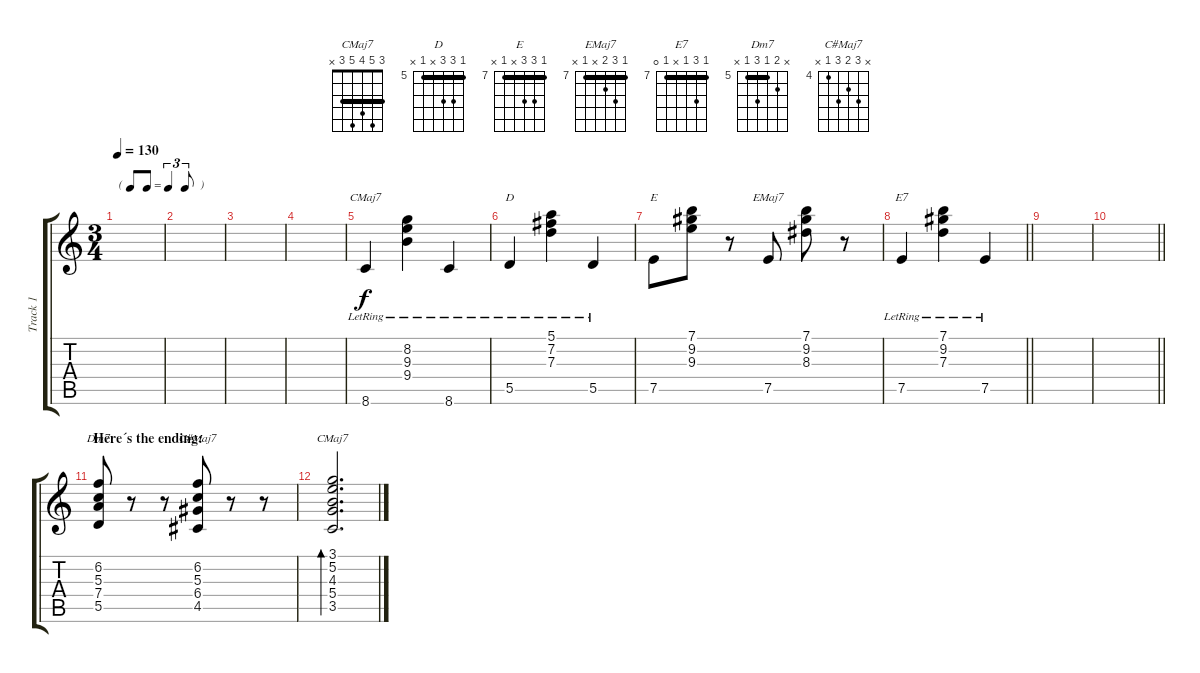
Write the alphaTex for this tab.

\track ("Track 1" "Track 1") {instrument acousticguitarsteel}
\staff {score tabs}
\tuning (E4 B3 G3 D3 A2 E2) {hide}
\chord ("CMaj7" x 8 9 9 x 8) {firstfret 8}
\chord ("D" 5 7 7 x 5 x) {firstfret 5 barre 5}
\chord ("E" 7 9 9 x 7 x) {firstfret 7 barre 7}
\chord ("EMaj7" 7 9 8 x 7 x) {firstfret 7 barre 7}
\chord ("E7" 7 9 7 x 7 0) {firstfret 7 barre 7}
\chord ("Dm7" x 6 5 7 5 x) {firstfret 5 barre 5}
\chord ("C#Maj7" x 6 5 6 4 x) {firstfret 4}
\chord ("CMaj7" 3 5 4 5 3 x) {barre 3}
\ts (3 4)
\tf triplet8th
\tempo 130
\clef g2
\ks c
|
|
|
|
8.6{lr}.4{ch "CMaj7"} (8.2{lr} 9.3{lr} 9.4{lr}).4 8.6{lr}.4 |
5.5{lr}.4{ch "D"} (5.1{lr} 7.2{lr} 7.3{lr}).4 5.5{lr}.4 |
7.5.8{ch "E"} (7.1 9.2 9.3).8 r.8 7.5.8{ch "EMaj7"} (7.1 9.2 8.3).8 r.8 |
\barLineRight lightlight
7.5{lr}.4{ch "E7"} (7.1{lr} 9.2{lr} 7.3{lr}).4 7.5{lr}.4 |
|
\barLineRight lightlight
|
\section ("" "Here´s the ending:")
(6.2 5.3 7.4 5.5).8{ch "Dm7"} r.8 r.8 (6.2 5.3 6.4 4.5).8{ch "C#Maj7"} r.8 r.8 |
(3.1 5.2 4.3 5.4 3.5).2{d bd 60 ch "CMaj7"}
